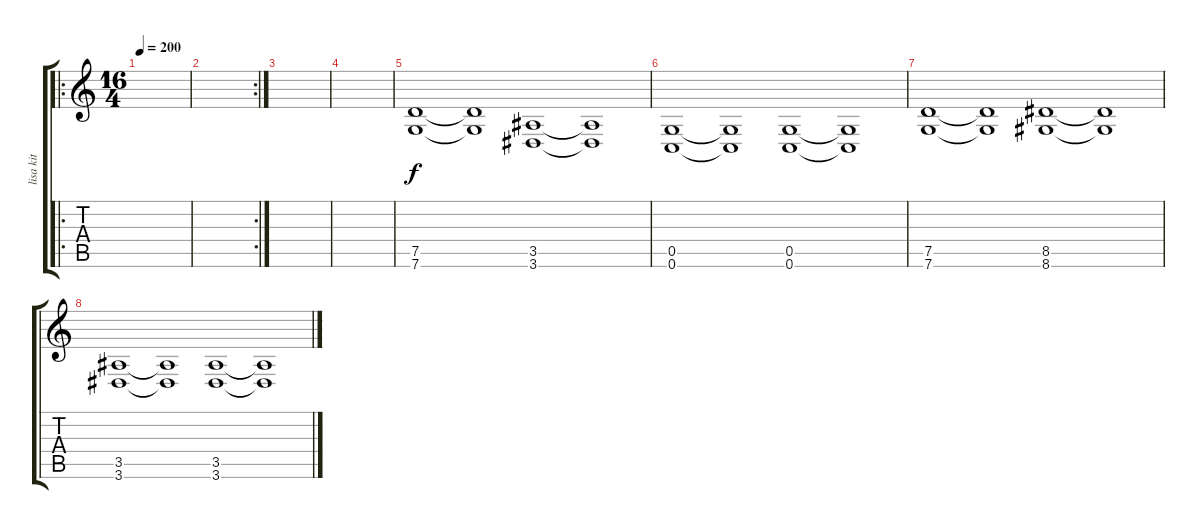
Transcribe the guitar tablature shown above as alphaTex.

\track ("lisa kit" "lisa kit") {instrument distortionguitar}
\staff {score tabs}
\tuning (D4 A3 F3 C3 G2 C2) {hide}
\ro
\ts (16 4)
\tempo 200
\clef g2
\ks c
|
\rc 2
|
|
|
(7.5 7.6).1 (7.5{t} 7.6{t}).1 (3.5 3.6).1 (3.5{t} 3.6{t}).1 |
(0.5 0.6).1 (0.5{t} 0.6{t}).1 (0.5 0.6).1 (0.5{t} 0.6{t}).1 |
(7.5 7.6).1 (7.5{t} 7.6{t}).1 (8.5 8.6).1 (8.5{t} 8.6{t}).1 |
(3.5 3.6).1 (3.5{t} 3.6{t}).1 (3.5 3.6).1 (3.5{t} 3.6{t}).1
